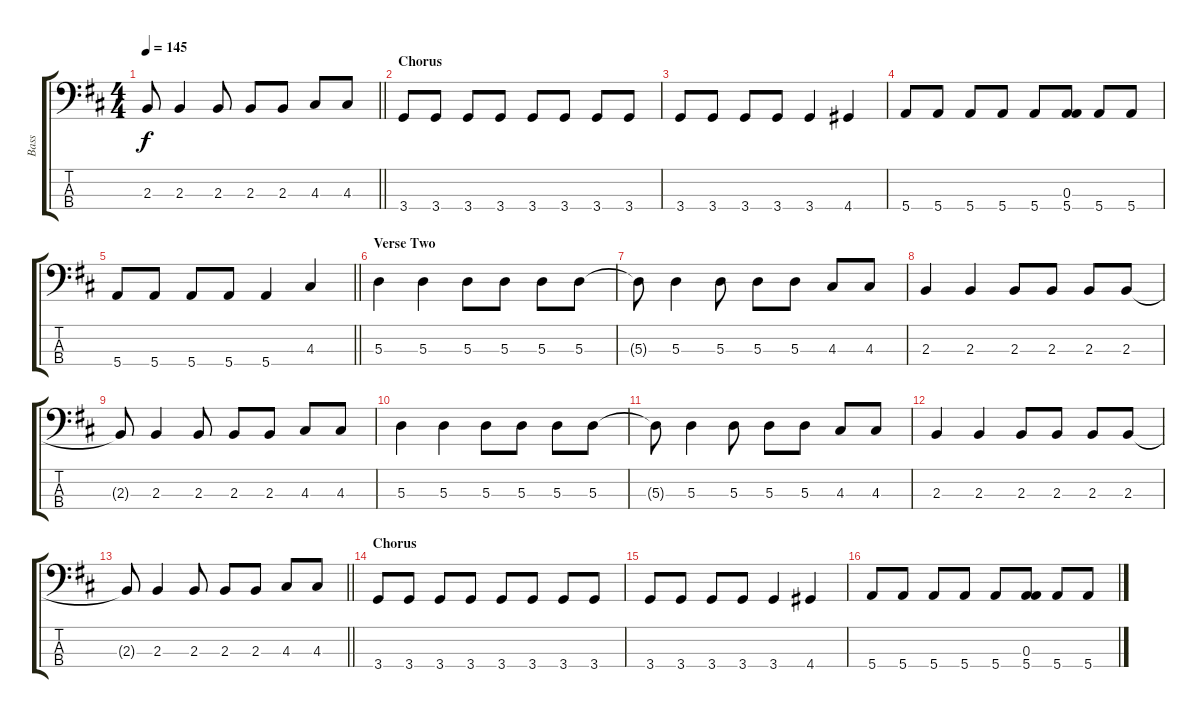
\track ("Bass" "Bass") {instrument electricbassfinger}
\staff {score tabs}
\tuning (G2 D2 A1 E1) {hide}
\ts (4 4)
\tempo 145
\clef f4
\barLineRight lightlight
\ks d
2.3{t}.8{dy f} 2.3.4 2.3.8 2.3.8 2.3.8 4.3.8 4.3.8 |
\section ("" "Chorus")
3.4.8 3.4.8 3.4.8 3.4.8 3.4.8 3.4.8 3.4.8 3.4.8 |
3.4.8 3.4.8 3.4.8 3.4.8 3.4.4 4.4.4 |
5.4.8 5.4.8 5.4.8 5.4.8 5.4.8 (0.3 5.4).8 5.4.8 5.4.8 |
\barLineRight lightlight
5.4.8 5.4.8 5.4.8 5.4.8 5.4.4 4.3.4 |
\section ("" "Verse Two")
5.3.4 5.3.4 5.3.8 5.3.8 5.3.8 5.3.8 |
5.3{t}.8 5.3.4 5.3.8 5.3.8 5.3.8 4.3.8 4.3.8 |
2.3.4 2.3.4 2.3.8 2.3.8 2.3.8 2.3.8 |
2.3{t}.8 2.3.4 2.3.8 2.3.8 2.3.8 4.3.8 4.3.8 |
5.3.4 5.3.4 5.3.8 5.3.8 5.3.8 5.3.8 |
5.3{t}.8 5.3.4 5.3.8 5.3.8 5.3.8 4.3.8 4.3.8 |
2.3.4 2.3.4 2.3.8 2.3.8 2.3.8 2.3.8 |
\barLineRight lightlight
2.3{t}.8 2.3.4 2.3.8 2.3.8 2.3.8 4.3.8 4.3.8 |
\section ("" "Chorus")
3.4.8 3.4.8 3.4.8 3.4.8 3.4.8 3.4.8 3.4.8 3.4.8 |
3.4.8 3.4.8 3.4.8 3.4.8 3.4.4 4.4.4 |
5.4.8 5.4.8 5.4.8 5.4.8 5.4.8 (0.3 5.4).8 5.4.8 5.4.8
